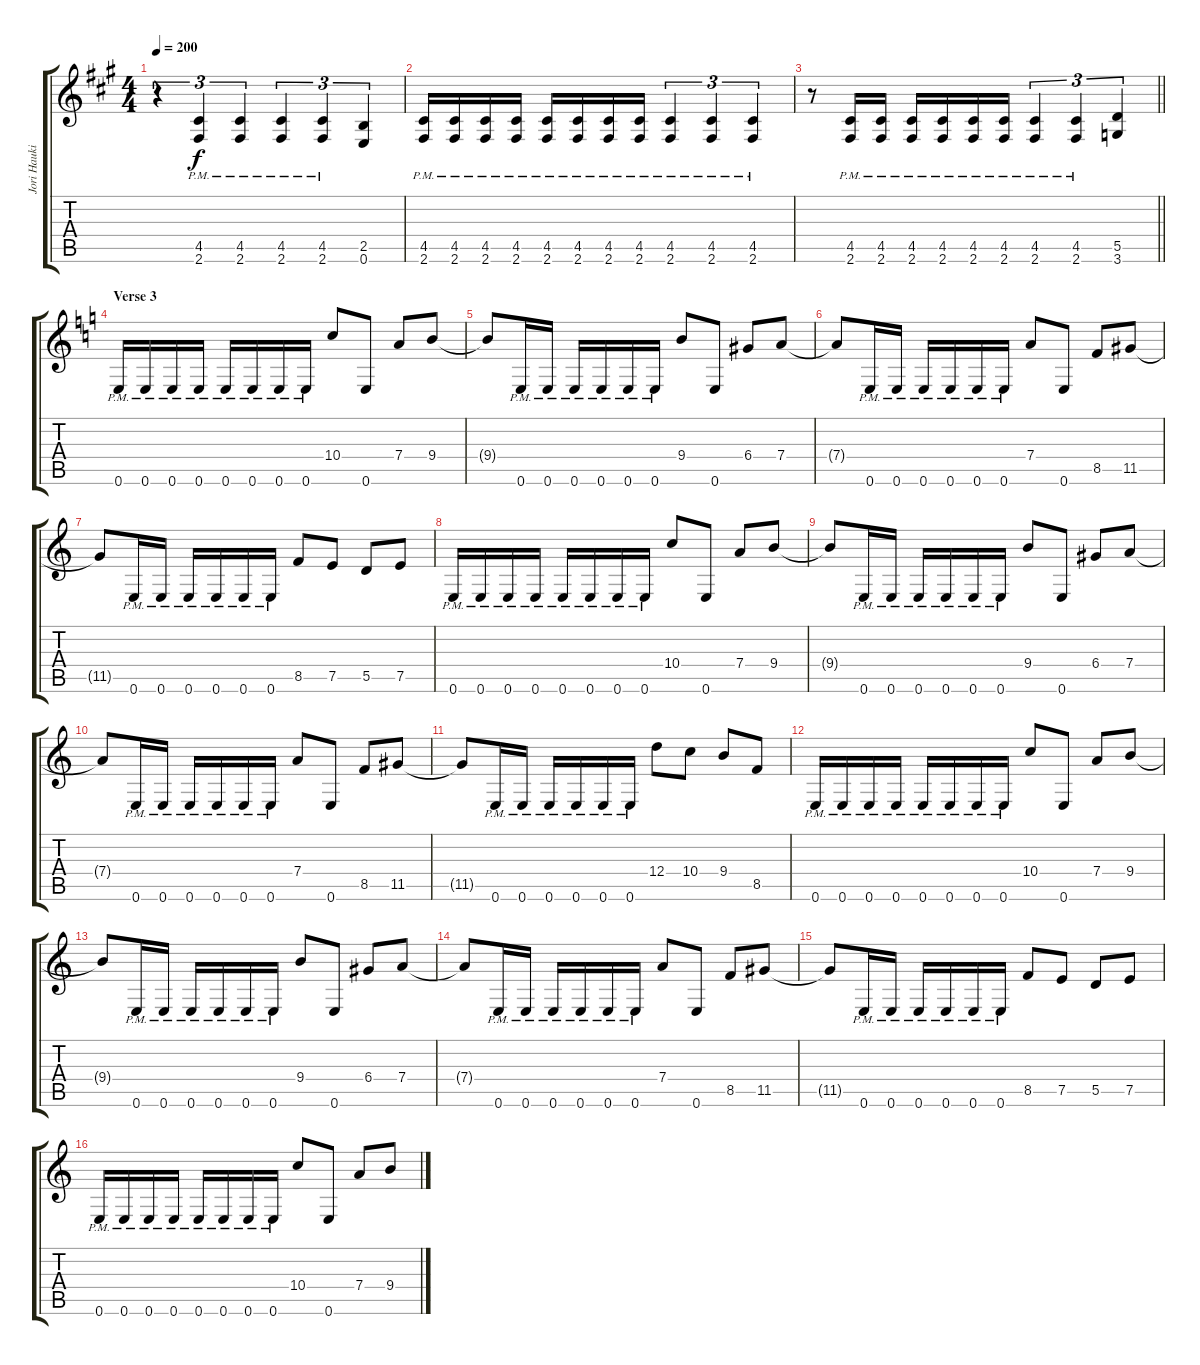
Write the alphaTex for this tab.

\track ("Jori Haukio (guitar)" "Jori Hauki") {instrument distortionguitar}
\staff {score tabs}
\tuning (E4 B3 G3 D3 A2 E2) {hide}
\ts (4 4)
\tempo 200
\clef g2
\ks f#minor
r.4{tu (3 2) dy f} (4.5{pm} 2.6{pm}).4{tu (3 2)} (4.5{pm} 2.6{pm}).4{tu (3 2)} (4.5{pm} 2.6{pm}).4{tu (3 2)} (4.5{pm} 2.6{pm}).4{tu (3 2)} (2.5 0.6).4{tu (3 2)} |
(4.5{pm} 2.6{pm}).16 (4.5{pm} 2.6{pm}).16 (4.5{pm} 2.6{pm}).16 (4.5{pm} 2.6{pm}).16 (4.5{pm} 2.6{pm}).16 (4.5{pm} 2.6{pm}).16 (4.5{pm} 2.6{pm}).16 (4.5{pm} 2.6{pm}).16 (4.5{pm} 2.6{pm}).4{tu (3 2)} (4.5{pm} 2.6{pm}).4{tu (3 2)} (4.5{pm} 2.6{pm}).4{tu (3 2)} |
\barLineRight lightlight
r.8 (4.5{pm} 2.6{pm}).16 (4.5{pm} 2.6{pm}).16 (4.5{pm} 2.6{pm}).16 (4.5{pm} 2.6{pm}).16 (4.5{pm} 2.6{pm}).16 (4.5{pm} 2.6{pm}).16 (4.5{pm} 2.6{pm}).4{tu (3 2)} (4.5{pm} 2.6{pm}).4{tu (3 2)} (5.5 3.6).4{tu (3 2)} |
\section ("" "Verse 3")
\ks c
0.6{pm}.16 0.6{pm}.16 0.6{pm}.16 0.6{pm}.16 0.6{pm}.16 0.6{pm}.16 0.6{pm}.16 0.6{pm}.16 10.4.8 0.6.8 7.4.8 9.4.8 |
9.4{t}.8 0.6{pm}.16 0.6{pm}.16 0.6{pm}.16 0.6{pm}.16 0.6{pm}.16 0.6{pm}.16 9.4.8 0.6.8 6.4.8 7.4.8 |
7.4{t}.8 0.6{pm}.16 0.6{pm}.16 0.6{pm}.16 0.6{pm}.16 0.6{pm}.16 0.6{pm}.16 7.4.8 0.6.8 8.5.8 11.5.8 |
11.5{t}.8 0.6{pm}.16 0.6{pm}.16 0.6{pm}.16 0.6{pm}.16 0.6{pm}.16 0.6{pm}.16 8.5.8 7.5.8 5.5.8 7.5.8 |
0.6{pm}.16 0.6{pm}.16 0.6{pm}.16 0.6{pm}.16 0.6{pm}.16 0.6{pm}.16 0.6{pm}.16 0.6{pm}.16 10.4.8 0.6.8 7.4.8 9.4.8 |
9.4{t}.8 0.6{pm}.16 0.6{pm}.16 0.6{pm}.16 0.6{pm}.16 0.6{pm}.16 0.6{pm}.16 9.4.8 0.6.8 6.4.8 7.4.8 |
7.4{t}.8 0.6{pm}.16 0.6{pm}.16 0.6{pm}.16 0.6{pm}.16 0.6{pm}.16 0.6{pm}.16 7.4.8 0.6.8 8.5.8 11.5.8 |
11.5{t}.8 0.6{pm}.16 0.6{pm}.16 0.6{pm}.16 0.6{pm}.16 0.6{pm}.16 0.6{pm}.16 12.4.8 10.4.8 9.4.8 8.5.8 |
0.6{pm}.16 0.6{pm}.16 0.6{pm}.16 0.6{pm}.16 0.6{pm}.16 0.6{pm}.16 0.6{pm}.16 0.6{pm}.16 10.4.8 0.6.8 7.4.8 9.4.8 |
9.4{t}.8 0.6{pm}.16 0.6{pm}.16 0.6{pm}.16 0.6{pm}.16 0.6{pm}.16 0.6{pm}.16 9.4.8 0.6.8 6.4.8 7.4.8 |
7.4{t}.8 0.6{pm}.16 0.6{pm}.16 0.6{pm}.16 0.6{pm}.16 0.6{pm}.16 0.6{pm}.16 7.4.8 0.6.8 8.5.8 11.5.8 |
11.5{t}.8 0.6{pm}.16 0.6{pm}.16 0.6{pm}.16 0.6{pm}.16 0.6{pm}.16 0.6{pm}.16 8.5.8 7.5.8 5.5.8 7.5.8 |
0.6{pm}.16 0.6{pm}.16 0.6{pm}.16 0.6{pm}.16 0.6{pm}.16 0.6{pm}.16 0.6{pm}.16 0.6{pm}.16 10.4.8 0.6.8 7.4.8 9.4.8
